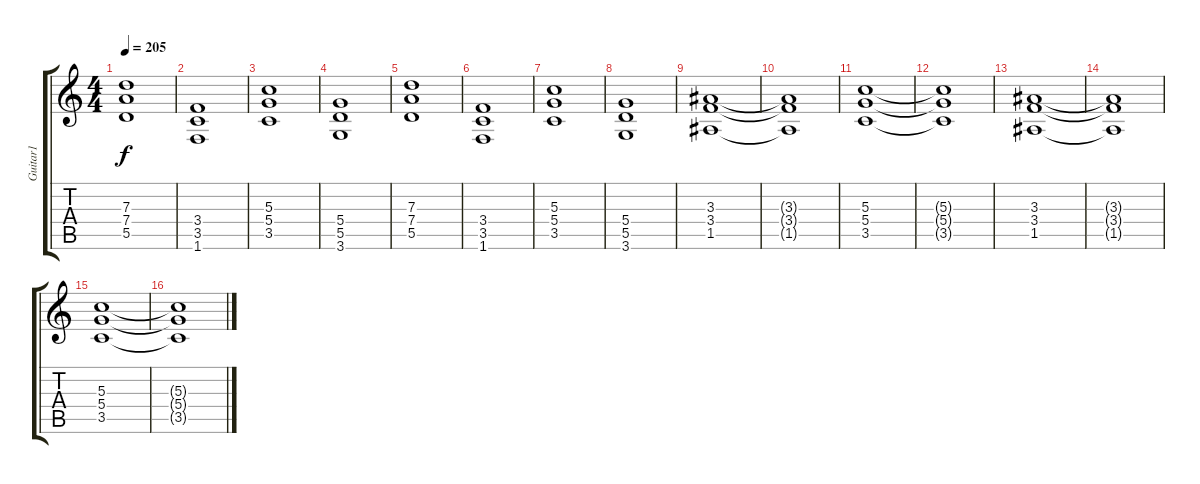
\track ("Guitar1" "Guitar1") {instrument distortionguitar}
\staff {score tabs}
\tuning (E4 B3 G3 D3 A2 E2) {hide}
\ts (4 4)
\tempo 205
\clef g2
\ks c
(7.3 7.4 5.5).1{dy f} |
(3.4 3.5 1.6).1 |
(5.3 5.4 3.5).1 |
(5.4 5.5 3.6).1 |
(7.3 7.4 5.5).1 |
(3.4 3.5 1.6).1 |
(5.3 5.4 3.5).1 |
(5.4 5.5 3.6).1 |
(3.3 3.4 1.5).1 |
(3.3{t} 3.4{t} 1.5{t}).1 |
(5.3 5.4 3.5).1 |
(5.3{t} 5.4{t} 3.5{t}).1 |
(3.3 3.4 1.5).1 |
(3.3{t} 3.4{t} 1.5{t}).1 |
(5.3 5.4 3.5).1 |
(5.3{t} 5.4{t} 3.5{t}).1
